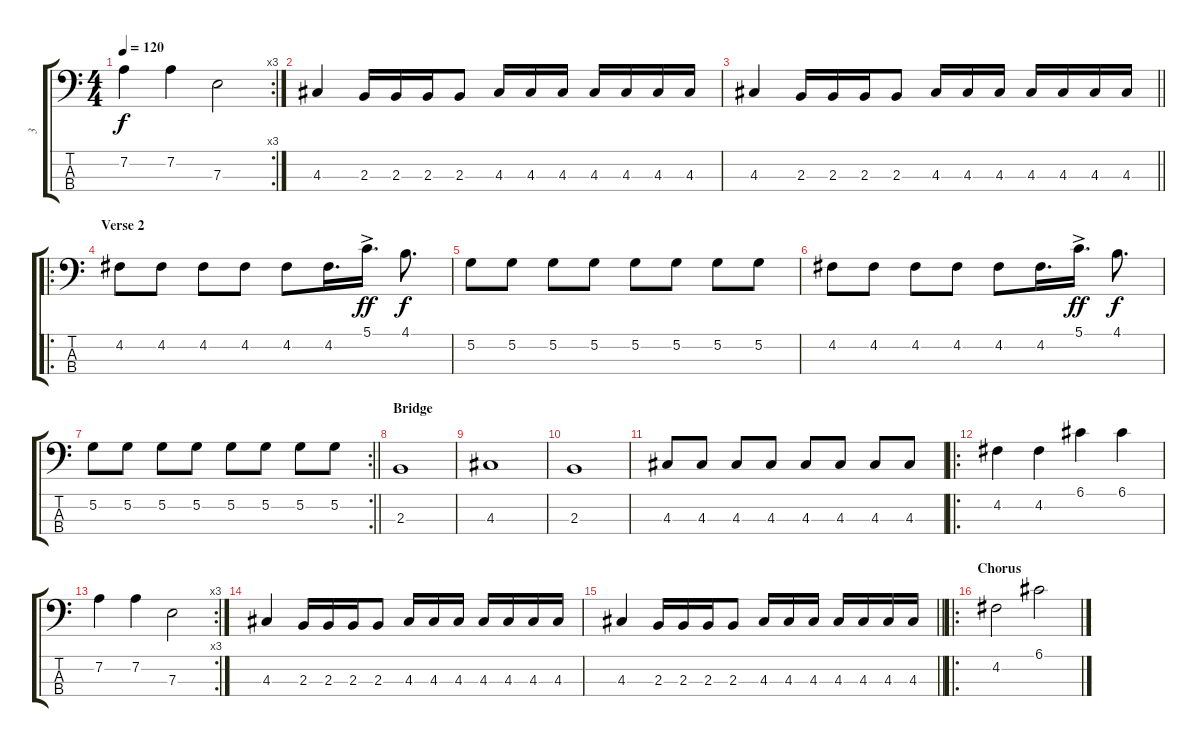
\track ("3" "3") {instrument electricbassfinger}
\staff {score tabs}
\tuning (G2 D2 A1 E1) {hide}
\rc 3
\ts (4 4)
\tempo 120
\clef f4
\ks c
7.2.4{dy f} 7.2.4 7.3.2 |
4.3.4 2.3.16 2.3.16 2.3.16 2.3.8 4.3.16 4.3.16 4.3.16 4.3.16 4.3.16 4.3.16 4.3.16 |
\barLineRight lightlight
4.3.4 2.3.16 2.3.16 2.3.16 2.3.8 4.3.16 4.3.16 4.3.16 4.3.16 4.3.16 4.3.16 4.3.16 |
\ro
\section ("" "Verse 2")
4.2.8 4.2.8 4.2.8 4.2.8 4.2.8 4.2.16{d} 5.1{ac}.16{d dy ff} 4.1.8{d dy f} |
5.2.8 5.2.8 5.2.8 5.2.8 5.2.8 5.2.8 5.2.8 5.2.8 |
4.2.8 4.2.8 4.2.8 4.2.8 4.2.8 4.2.16{d} 5.1{ac}.16{d dy ff} 4.1.8{d dy f} |
\rc 2
\barLineRight lightlight
5.2.8 5.2.8 5.2.8 5.2.8 5.2.8 5.2.8 5.2.8 5.2.8 |
\section ("" "Bridge")
2.3.1 |
4.3.1 |
2.3.1 |
4.3.8 4.3.8 4.3.8 4.3.8 4.3.8 4.3.8 4.3.8 4.3.8 |
\ro
4.2.4 4.2.4 6.1.4 6.1.4 |
\rc 3
7.2.4 7.2.4 7.3.2 |
4.3.4 2.3.16 2.3.16 2.3.16 2.3.8 4.3.16 4.3.16 4.3.16 4.3.16 4.3.16 4.3.16 4.3.16 |
\barLineRight lightlight
4.3.4 2.3.16 2.3.16 2.3.16 2.3.8 4.3.16 4.3.16 4.3.16 4.3.16 4.3.16 4.3.16 4.3.16 |
\ro
\section ("" "Chorus")
4.2.2 6.1.2
